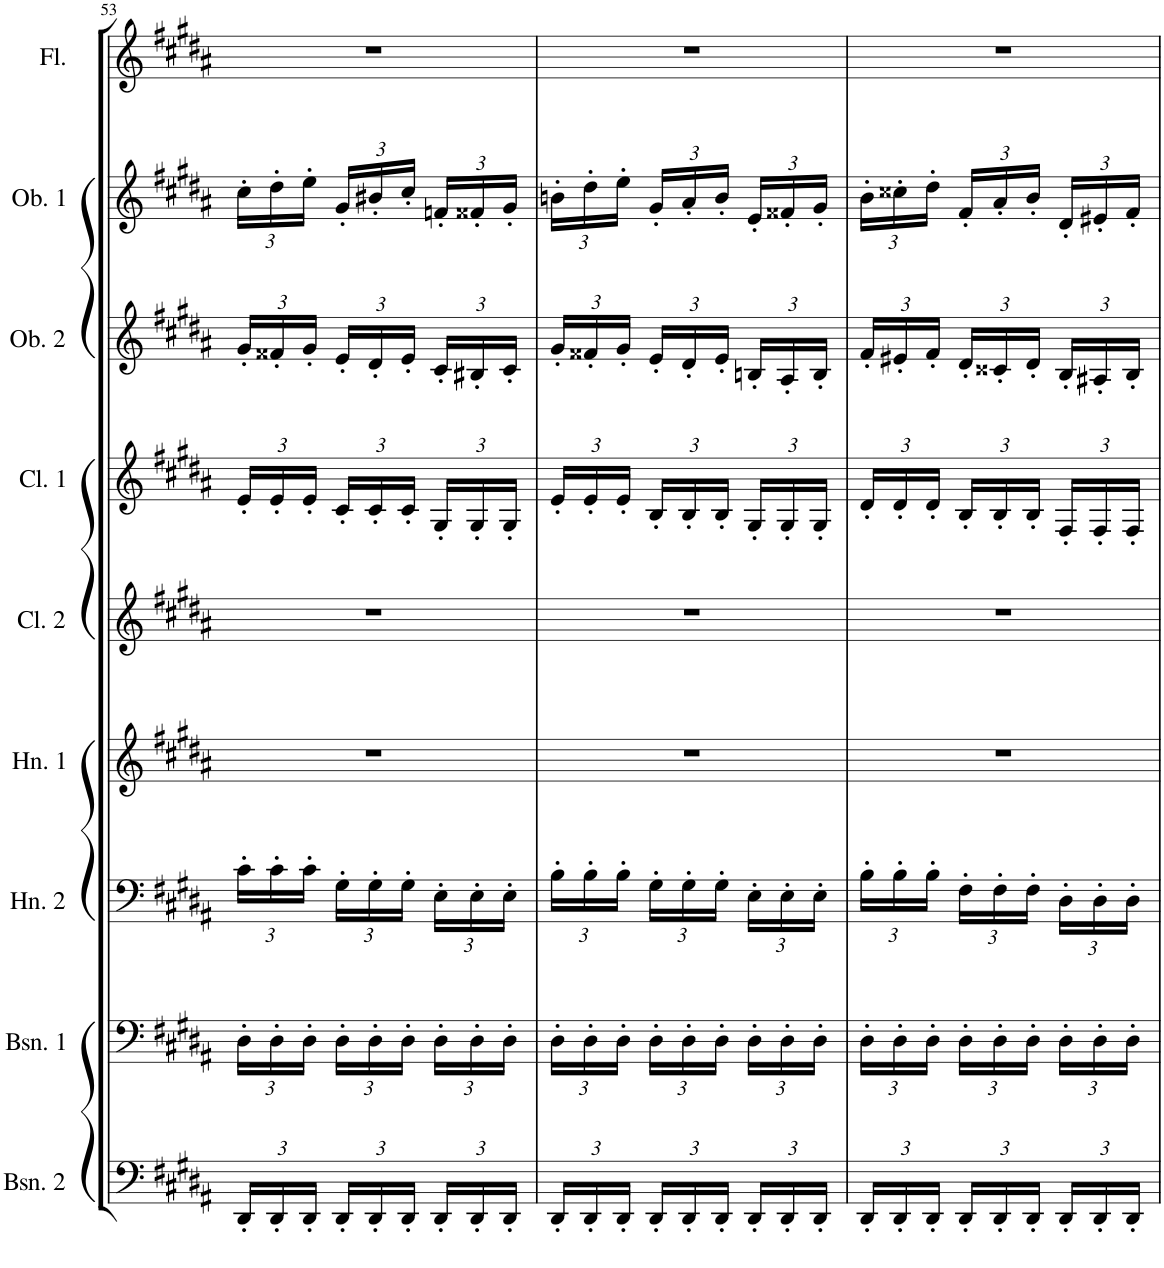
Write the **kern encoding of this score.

**kern	**kern	**kern	**kern	**kern	**kern	**kern	**kern	**kern
*part9	*part8	*part7	*part6	*part5	*part4	*part3	*part2	*part1
*staff9	*staff8	*staff7	*staff6	*staff5	*staff4	*staff3	*staff2	*staff1
*I"Bassoon 2	*I"Bassoon 1	*I"Horn in F	*I"Horn 1 in F	*I"Bb Clarinet	*I"Bb Clarinet 1	*I"Oboe 2	*I"Oboe 1	*I"Flute
*I'Bsn. 2	*I'Bsn. 1	*I'Hn. 2	*I'Hn. 1	*I'Cl. 2	*I'Cl. 1	*I'Ob. 2	*I'Ob. 1	*I'Fl.
!!LO:PB:g=z
*clefF4	*clefF4	*clefF4	*clefG2	*clefG2	*clefG2	*clefG2	*clefG2	*clefG2
*	*	*ITrd4c7	*ITrd4c7	*ITrd1c2	*ITrd1c2	*	*	*
*k[f#c#g#d#a#]	*k[f#c#g#d#a#]	*k[f#c#g#d#a#]	*k[f#c#g#d#a#]	*k[f#c#g#d#a#]	*k[f#c#g#d#a#]	*k[f#c#g#d#a#]	*k[f#c#g#d#a#]	*k[f#c#g#d#a#]
*M3/8	*M3/8	*M3/8	*M3/8	*M3/8	*M3/8	*M3/8	*M3/8	*M3/8
*Xbrackettup	*Xbrackettup	*Xbrackettup	*	*	*Xbrackettup	*Xbrackettup	*Xbrackettup	*
=53	=53	=53	=53	=53	=53	=53	=53	=53
24DD#'/LL	24D#'\LL	24c#'\LL	4.r	4.r	24e'/LL	24g#'/LL	24cc#'\LL	4.r
24DD#'/	24D#'\	24c#'\	.	.	24e'/	24f##X'/	24dd#'\	.
24DD#'/JJ	24D#'\JJ	24c#'\JJ	.	.	24e'/JJ	24g#'/JJ	24ee'\JJ	.
24DD#'/LL	24D#'\LL	24G#'\LL	.	.	24c#'/LL	24e'/LL	24g#'/LL	.
24DD#'/	24D#'\	24G#'\	.	.	24c#'/	24d#'/	24b#X'/	.
24DD#'/JJ	24D#'\JJ	24G#'\JJ	.	.	24c#'/JJ	24e'/JJ	24cc#'/JJ	.
24DD#'/LL	24D#'\LL	24E'\LL	.	.	24G#'/LL	24c#'/LL	24fn'/LL	.
24DD#'/	24D#'\	24E'\	.	.	24G#'/	24B#X'/	24f##X'/	.
24DD#'/JJ	24D#'\JJ	24E'\JJ	.	.	24G#'/JJ	24c#'/JJ	24g#'/JJ	.
=54	=54	=54	=54	=54	=54	=54	=54	=54
24DD#'/LL	24D#'\LL	24B'\LL	4.r	4.r	24e'/LL	24g#'/LL	24bn'\LL	4.r
24DD#'/	24D#'\	24B'\	.	.	24e'/	24f##X'/	24dd#'\	.
24DD#'/JJ	24D#'\JJ	24B'\JJ	.	.	24e'/JJ	24g#'/JJ	24ee'\JJ	.
24DD#'/LL	24D#'\LL	24G#'\LL	.	.	24B'/LL	24e'/LL	24g#'/LL	.
24DD#'/	24D#'\	24G#'\	.	.	24B'/	24d#'/	24a#'/	.
24DD#'/JJ	24D#'\JJ	24G#'\JJ	.	.	24B'/JJ	24e'/JJ	24b'/JJ	.
24DD#'/LL	24D#'\LL	24E'\LL	.	.	24G#'/LL	24Bn'/LL	24e'/LL	.
24DD#'/	24D#'\	24E'\	.	.	24G#'/	24A#'/	24f##X'/	.
24DD#'/JJ	24D#'\JJ	24E'\JJ	.	.	24G#'/JJ	24B'/JJ	24g#'/JJ	.
=55	=55	=55	=55	=55	=55	=55	=55	=55
24DD#'/LL	24D#'\LL	24B'\LL	4.r	4.r	24d#'/LL	24f#'/LL	24b'\LL	4.r
24DD#'/	24D#'\	24B'\	.	.	24d#'/	24e#X'/	24cc##X'\	.
24DD#'/JJ	24D#'\JJ	24B'\JJ	.	.	24d#'/JJ	24f#'/JJ	24dd#'\JJ	.
24DD#'/LL	24D#'\LL	24F#'\LL	.	.	24B'/LL	24d#'/LL	24f#'/LL	.
24DD#'/	24D#'\	24F#'\	.	.	24B'/	24c##X'/	24a#'/	.
24DD#'/JJ	24D#'\JJ	24F#'\JJ	.	.	24B'/JJ	24d#'/JJ	24b'/JJ	.
24DD#'/LL	24D#'\LL	24D#'\LL	.	.	24F#'/LL	24B'/LL	24d#'/LL	.
24DD#'/	24D#'\	24D#'\	.	.	24F#'/	24A#X'/	24e#X'/	.
24DD#'/JJ	24D#'\JJ	24D#'\JJ	.	.	24F#'/JJ	24B'/JJ	24f#'/JJ	.
=	=	=	=	=	=	=	=	=
*-	*-	*-	*-	*-	*-	*-	*-	*-
